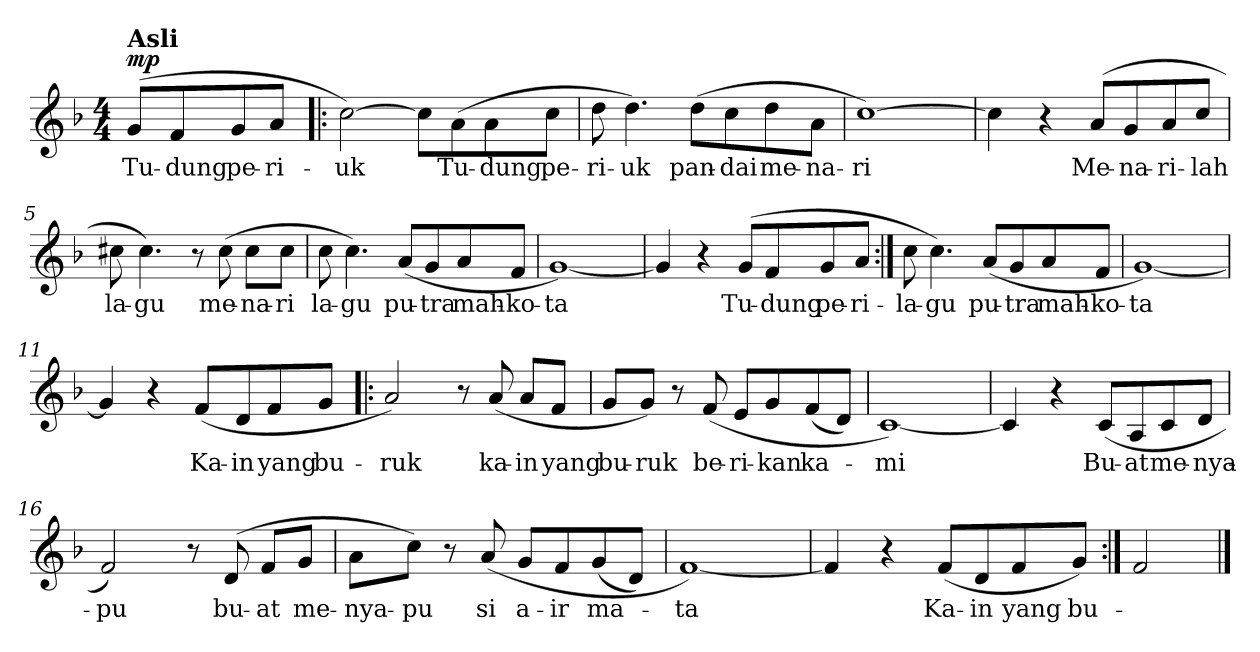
**kern	**text	**dynam
*part1	*part1	*part1
*staff1	*staff1	*staff1
*clefG2	*	*
*k[b-]	*	*
*M4/4	*	*
*MM50	*	*
=	=	=
!LO:TX:a:B:t=Asli	!	!
!	!	!LO:DY:a
(>8g/L	Tu-	mp
8f/	-dung	.
8g/	pe-	.
8a/J	-ri-	.
=1!|:	=1!|:	=1!|:
[>2cc\)	-uk	.
8cc\L]	.	.
(>8a\	Tu-	.
8a\	-dung	.
8cc\J	pe-	.
=2	=2	=2
8dd\	-ri-	.
4.dd\)	-uk	.
(>8dd\L	pan-	.
8cc\	-dai	.
8dd\	me-	.
8a\J	-na-	.
=3	=3	=3
[>1cc)	-ri	.
!!LO:LB:g=z
=4	=4	=4
4cc\]	.	.
4r	.	.
(>8a/L	Me-	.
8g/	-na-	.
8a/	-ri-	.
8cc/J	-lah	.
=5	=5	=5
8cc#X\	la-	.
4.cc#\)	-gu	.
8r	.	.
(>8cc#\	me-	.
8cc#\L	-na-	.
8cc#\J	-ri	.
=6	=6	=6
8cc\	la-	.
4.cc\)	-gu	.
(>8a/L	pu-	.
8g/	-tra	.
8a/	mah-	.
8f/J	-ko-	.
=7	=7	=7
[<1g)	-ta	.
!!LO:LB:g=z
=8	=8	=8
4g/]	.	.
4r	.	.
(>8g/L	Tu-	.
8f/	-dung	.
8g/	pe-	.
8a/J	-ri-	.
=9:|!	=9:|!	=9:|!
8cc\	la-	.
4.cc\)	-gu	.
(>8a/L	pu-	.
8g/	-tra	.
8a/	mah-	.
8f/J	-ko-	.
=10	=10	=10
[<1g)	-ta	.
=11	=11	=11
4g/]	.	.
4r	.	.
(>8f/L	Ka-	.
8d/	-in	.
8f/	yang	.
8g/J	bu-	.
!!LO:LB:g=z
=12!|:	=12!|:	=12!|:
2a/)	ruk	.
8r	.	.
(>8a/	ka-	.
8a/L	-in	.
8f/J	yang	.
=13	=13	=13
8g/L	bu-	.
8g/J)	-ruk	.
8r	.	.
(>8f/	be-	.
8e/L	-ri-	.
8g/	-kan	.
(<8f/	ka-	.
8d/J)	.	.
=14	=14	=14
[<1c)	-mi	.
=15	=15	=15
4c/]	.	.
4r	.	.
(>8c/L	Bu-	.
8A/	-at	.
8c/	me-	.
8d/J	-nya-	.
!!LO:LB:g=z
=16	=16	=16
2f/)	pu	.
8r	.	.
(>8d/	bu-	.
8f/L	-at	.
8g/J	me-	.
=17	=17	=17
8a\L	-nya-	.
8cc\J)	-pu	.
8r	.	.
(>8a/	si	.
8g/L	a-	.
8f/	-ir	.
(<8g/	ma-	.
8d/J)	.	.
=18	=18	=18
[<1f)	-ta	.
=19	=19	=19
4f/]	.	.
4r	.	.
(>8f/L	Ka-	.
8d/	-in	.
8f/	yang	.
8g/J)	bu-	.
!!LO:LB:g=z
=20:|!	=20:|!	=20:|!
2f/	.	.
==	==	==
*-	*-	*-
